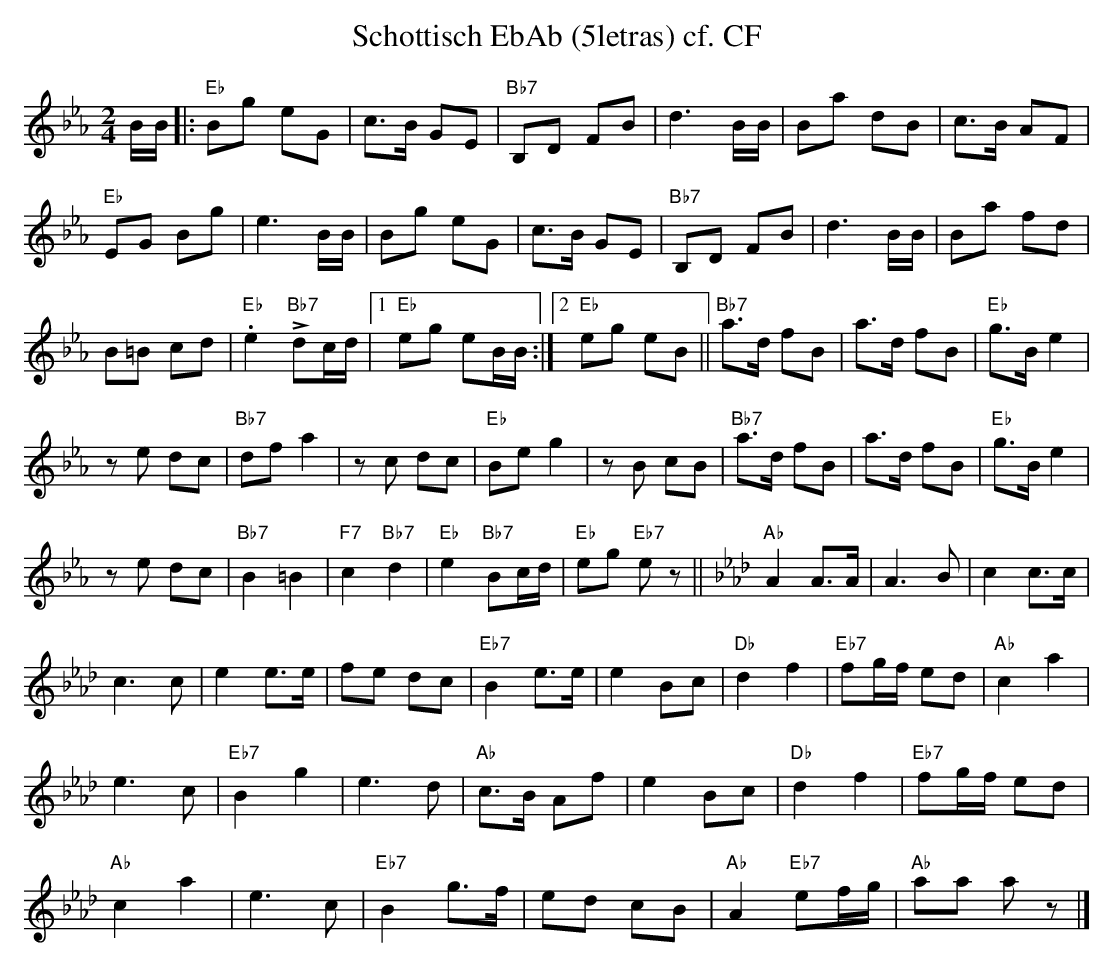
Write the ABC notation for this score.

X:1
T:Schottisch EbAb (5letras) cf. CF
M:2/4
L:1/8
K:Ebmaj%%MIDI gchordon
B/2B/2 |: "Eb"Bg eG | c>B GE | "Bb7"B,D FB | d3B/2B/2 | Ba dB | c>B AF |
"Eb"EG Bg | e3B/2B/2 | Bg eG | c>B GE | "Bb7"B,D FB | d3B/2B/2 | Ba fd |
B=B cd | "Eb".e2 "Bb7"!>!dc/2d/2 |1 "Eb"eg eB/2B/2 :|2 "Eb"eg eB || "Bb7"a>d fB | a>d fB | "Eb"g>B e2 |
ze dc | "Bb7"dfa2 | zc dc | "Eb"Beg2 | zB cB | "Bb7"a>d fB | a>d fB | "Eb"g>Be2 |
ze dc | "Bb7"B2=B2 | "F7"c2"Bb7"d2 | "Eb"e2 "Bb7"Bc/2d/2 | "Eb"eg "Eb7"ez || [K:Abmaj] "Ab"A2A>A | A3B | c2c>c |
c3c | e2e>e | fe dc | "Eb7"B2e>e | e2Bc | "Db"d2f2 | "Eb7"fg/2f/2 ed | "Ab"c2a2 |
e3c | "Eb7"B2g2 | e3d | "Ab"c>B Af | e2Bc | "Db"d2f2 | "Eb7"fg/2f/2 ed |
"Ab"c2a2 | e3c | "Eb7"B2g>f | ed cB | "Ab"A2 "Eb7"ef/2g/2 | "Ab"aa az |]
